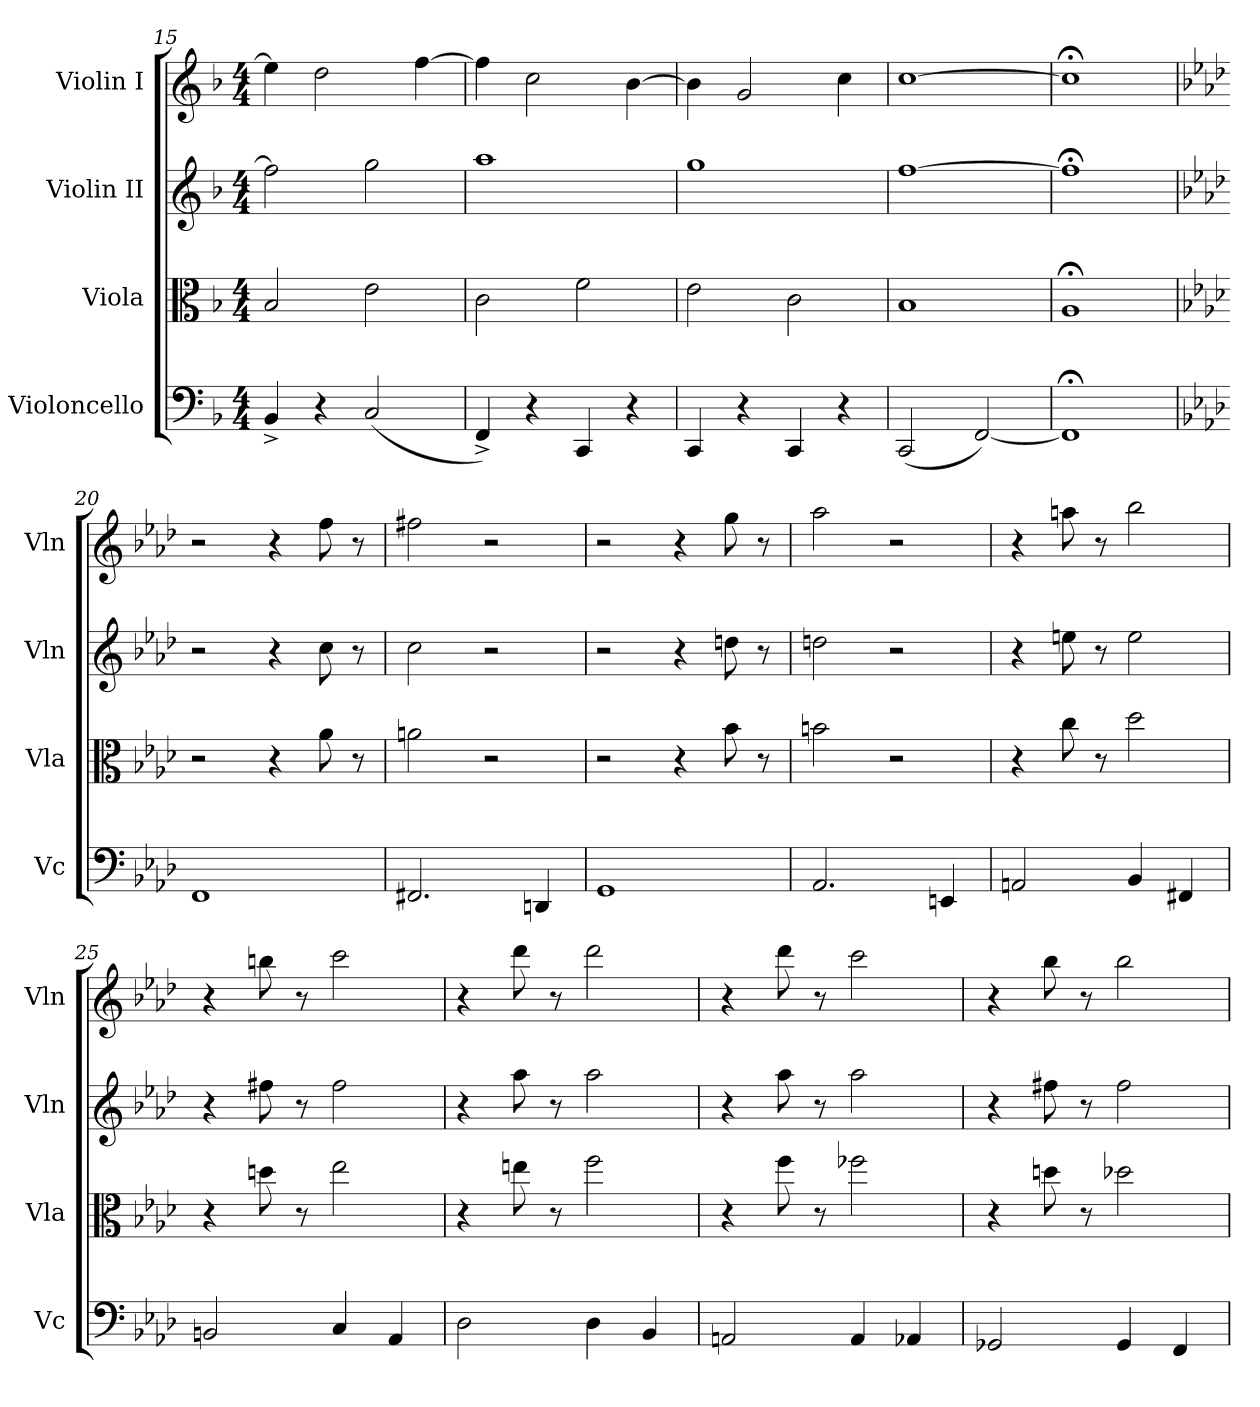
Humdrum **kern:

**kern	**kern	**kern	**kern
*part4	*part3	*part2	*part1
*staff4	*staff3	*staff2	*staff1
*I"Violoncello	*I"Viola	*I"Violin II	*I"Violin I
*I'Vc	*I'Vla	*I'Vln	*I'Vln
*clefF4	*clefC3	*clefG2	*clefG2
*k[b-]	*k[b-]	*k[b-]	*k[b-]
*M4/4	*M4/4	*M4/4	*M4/4
=15	=15	=15	=15
4BB-^/	2B-/	2ff\]	4ee\]
4r	.	.	2dd\
(2C/	2e\	2gg\	.
.	.	.	[4ff\
=16	=16	=16	=16
4FF^/)	2c\	1aa	4ff\]
4r	.	.	2cc\
4CC/	2f\	.	.
4r	.	.	[4b-\
=17	=17	=17	=17
4CC/	2e\	1gg	4b-\]
4r	.	.	2g/
4CC/	2c\	.	.
4r	.	.	4cc\
=18	=18	=18	=18
(2CC/	1B-	[1ff	[1cc
[2FF/)	.	.	.
!!LO:PB:g=z
=19	=19	=19	=19
1FF;<Z]	1A;<Z	1ff;<Z]	1cc;<Z]
=20	=20	=20	=20
*k[b-e-a-d-]	*k[b-e-a-d-]	*k[b-e-a-d-]	*k[b-e-a-d-]
1FF	2r	2r	2r
.	4r	4r	4r
.	8a-\	8cc\	8ff\
.	8r	8r	8r
=21	=21	=21	=21
2.FF#X/	2an\	2cc\	2ff#X\
.	2r	2r	2r
4DDn/	.	.	.
=22	=22	=22	=22
1GG	2r	2r	2r
.	4r	4r	4r
.	8b-\	8ddn\	8gg\
.	8r	8r	8r
=23	=23	=23	=23
2.AA-/	2bn\	2ddn\	2aa-\
.	2r	2r	2r
4EEn/	.	.	.
=24	=24	=24	=24
2AAn/	4r	4r	4r
.	8cc\	8een\	8aan\
.	8r	8r	8r
4BB-/	2dd-\	2ee\	2bb-\
4FF#X/	.	.	.
!!LO:LB:g=z
=25	=25	=25	=25
2BBn/	4r	4r	4r
.	8ddn\	8ff#X\	8bbn\
.	8r	8r	8r
4C/	2ee-\	2ff#\	2ccc\
4AA-/	.	.	.
=26	=26	=26	=26
2D-\	4r	4r	4r
.	8een\	8aa-\	8ddd-\
.	8r	8r	8r
4D-\	2ff\	2aa-\	2ddd-\
4BB-/	.	.	.
=27	=27	=27	=27
2AAn/	4r	4r	4r
.	8ff\	8aa-\	8ddd-\
.	8r	8r	8r
4AA/	2ff-X\	2aa-\	2ccc\
4AA-X/	.	.	.
=28	=28	=28	=28
2GG-X/	4r	4r	4r
.	8ddn\	8ff#X\	8bb-\
.	8r	8r	8r
4GG-/	2dd-X\	2ff#\	2bb-\
4FF/	.	.	.
=	=	=	=
*-	*-	*-	*-
